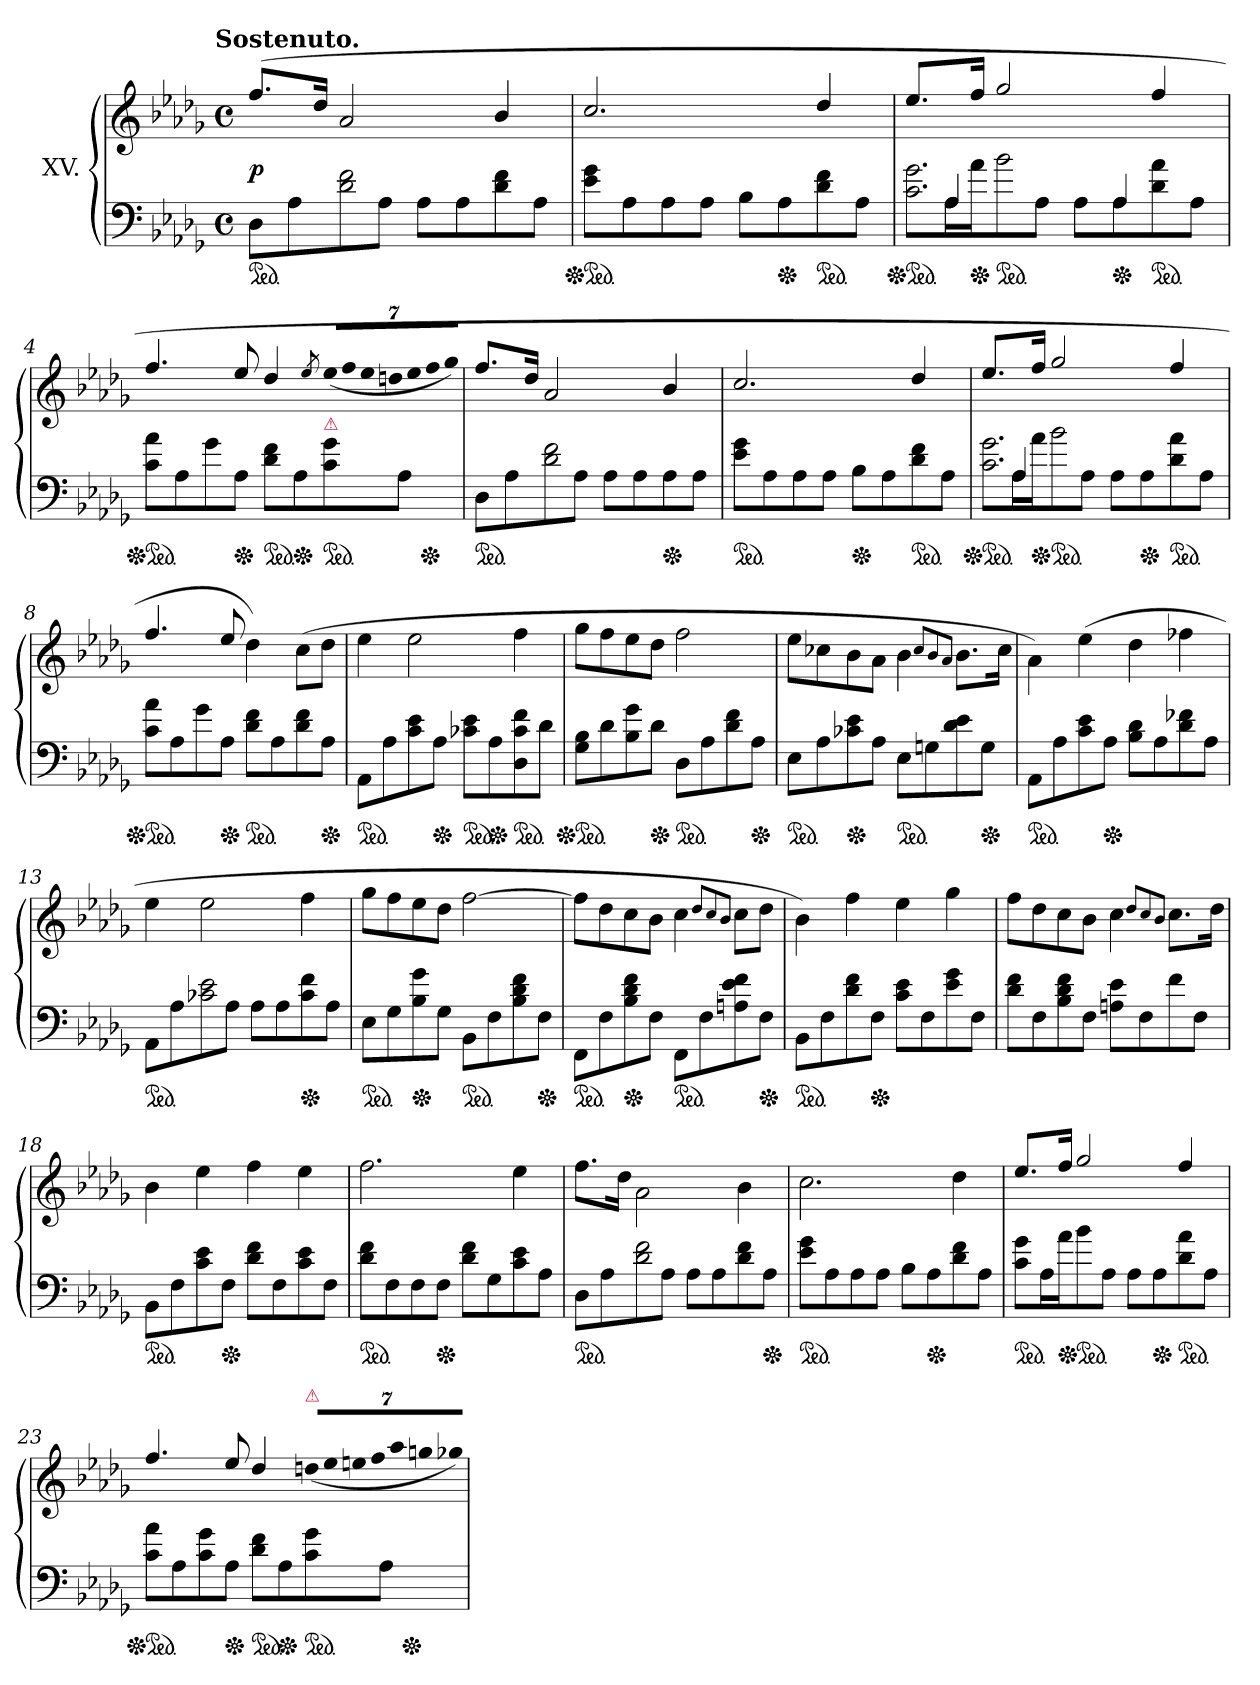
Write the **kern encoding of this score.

**kern	**kern	**dynam
*part1	*part1	*part1
*staff2	*staff1	*staff1/2
*I"XV.	*	*
*clefF4	*clefG2	*
*k[b-e-a-d-g-]	*k[b-e-a-d-g-]	*
*D-:	*D-:	*
!!LO:TX:omd:t=Sostenuto.
*M4/4	*M4/4	*
*met(c)	*met(c)	*
*MM80	*MM80	*
*ped	*	*
=1	=1	=1
8D-L	(>8.ff/L	p
8A-	.	.
.	16dd-Jk	.
!LO:N:vis=2	!	!
8d- 8f	2a-	.
8A-J	.	.
8A-L	.	.
8A-	.	.
8d- 8f	4b-/	.
8A-J	.	.
=2	=2	=2
!LO:N:vis=2	!	!
*Xped	*	*
*ped	*	*
8e-\ 8g-\	2.cc/	.
8A-	.	.
8A-	.	.
8A-J	.	.
8B-L	.	.
*Xped	*	*
8A-	.	.
*ped	*	*
8d-\ 8f\	4dd-/	.
8A-J	.	.
=3	=3	=3
*^	*	*
!	!LO:N:vis=2.	!	!
*Xped	*	*	*
*ped	*	*	*
8ryy	8c\ 8g-\	8.ee-/L	.
4A-	16A-\	.	.
*Xped	*	*	*
.	16a-\	16ff/Jk	.
!	!LO:N:vis=2	!	!
*ped	*	*	*
.	8b-\	2gg-/	.
4ryy	8A-\J	.	.
.	8A-\L	.	.
*Xped	*	*	*
4A-	8A-\	.	.
*ped	*	*	*
.	8d-\ 8a-\	4ff/	.
8ryy	8A-\J	.	.
=4	=4	=4	=4
!LO:N:vis=2	!	!	!
*v	*v	*	*
*Xped	*	*
*ped	*	*
8c\ 8a-\	4.ff/	.
8A-\	.	.
8g-\	.	.
*Xped	*	*
8A-\J	8ee-/	.
*ped	*	*
8d-\ 8f\L	4dd-/	.
*Xped	*	*
8A-\	.	.
.	8qee-/	.
!	!LO:TX:b:color=crimson:t=⚠	!
!	!LO:N:vis=8	!
*ped	*	*
8c\ 8g-\	(<28ee-/L	.
!	!LO:N:vis=8	!
.	28ff/	.
!	!LO:N:vis=8	!
.	28ee-/	.
!	!LO:N:vis=8	!
.	28ddn/	.
8A-\J	.	.
!	!LO:N:vis=8	!
.	28ee-/	.
!	!LO:N:vis=8	!
*Xped	*	*
.	28ff/	.
!	!LO:N:vis=8	!
.	28gg-/J)	.
=5	=5	=5
*ped	*	*
8D-L	8.ff/L	.
8A-	.	.
.	16dd-/Jk	.
!LO:N:vis=2	!	!
8d- 8f	2a-	.
8A-J	.	.
8A-L	.	.
8A-	.	.
*Xped	*	*
8A-	4b-/	.
8A-J	.	.
=6	=6	=6
!LO:N:vis=2	!	!
*ped	*	*
8e-\ 8g-\	2.cc/	.
8A-	.	.
8A-	.	.
8A-J	.	.
*Xped	*	*
8B-L	.	.
8A-	.	.
*ped	*	*
8d-\ 8f\	4dd-/	.
8A-J	.	.
=7	=7	=7
*^	*	*
!	!LO:N:vis=2.	!	!
*Xped	*	*	*
*ped	*	*	*
8ryy	8c\ 8g-\	8.ee-/L	.
4A-	16A-\	.	.
*Xped	*	*	*
.	16a-\	16ff/Jk	.
!	!LO:N:vis=2	!	!
*ped	*	*	*
.	8b-\	2gg-/	.
2ryy	8A-\J	.	.
.	8A-\L	.	.
*Xped	*	*	*
.	8A-\	.	.
*ped	*	*	*
.	8d-\ 8a-\	4ff/	.
8ryy	8A-\J	.	.
=8	=8	=8	=8
!LO:N:vis=2	!	!	!
*v	*v	*	*
*Xped	*	*
*ped	*	*
8c\ 8a-\	4.ff/	.
8A-	.	.
8g-\	.	.
*Xped	*	*
8A-J	8ee-/	.
*ped	*	*
8d- 8fL	4dd-)	.
8A-	.	.
8d- 8f	(>8ccL	.
*Xped	*	*
8A-J	8dd-J	.
=9	=9	=9
*ped	*	*
8AA-L	4ee-	.
8A-	.	.
8c 8e-	2ee-	.
*Xped	*	*
8A-J	.	.
*ped	*	*
8c-X 8e-L	.	.
*Xped	*	*
8A-	.	.
*ped	*	*
8D- 8c- 8f	4ff	.
8d-J	.	.
=10	=10	=10
*Xped	*	*
*ped	*	*
8G- 8B-L	8gg-L	.
8d-	8ff	.
8B- 8g-	8ee-	.
*Xped	*	*
8d-J	8dd-J	.
*ped	*	*
8D-L	2ff	.
8A-	.	.
8d- 8f	.	.
*Xped	*	*
8A-J	.	.
=11	=11	=11
*ped	*	*
8E-L	8ee-L	.
8A-	8cc-X	.
*Xped	*	*
8c-X 8e-	8b-	.
8A-J	8a-J	.
*ped	*	*
8E-L	4b-	.
8Gn	.	.
.	8qqcc-/L	.
.	8qqb-/	.
.	8qqa-/J	.
8d- 8e-	8.b-L	.
*Xped	*	*
8GJ	.	.
.	16cc-Jk	.
=12	=12	=12
*ped	*	*
8AA-L	4a-\)	.
8A-	.	.
8c 8e-	(4ee-	.
*Xped	*	*
8A-J	.	.
8B- 8d-L	4dd-	.
8A-	.	.
8d- 8f-X	4ff-X	.
8A-J	.	.
=13	=13	=13
*ped	*	*
8AA-L	4ee-	.
8A-	.	.
!LO:N:vis=2	!	!
8c-X 8e-	2ee-\	.
8A-J	.	.
8A-L	.	.
8A-	.	.
*Xped	*	*
8c- 8f	4ff	.
8A-J	.	.
=14	=14	=14
*ped	*	*
8E-L	8gg-L	.
8G-	8ff	.
*Xped	*	*
8B- 8g-	8ee-	.
8G-J	8dd-J	.
*ped	*	*
8BB-L	[2ff	.
8F	.	.
8B- 8d- 8f	.	.
*Xped	*	*
8FJ	.	.
=15	=15	=15
*ped	*	*
8FFL	8ffL]	.
8F	8dd-	.
*Xped	*	*
8B- 8d- 8f	8cc	.
8FJ	8b-J	.
*ped	*	*
8FFL	4cc	.
8F	.	.
.	8qqdd-/L	.
.	8qqcc/	.
.	8qqb-/J	.
8An 8e- 8f	8ccL	.
*Xped	*	*
8FJ	8dd-J	.
=16	=16	=16
*ped	*	*
8BB-L	4b-)	.
8F	.	.
8d- 8f	4ff	.
*Xped	*	*
8FJ	.	.
8c 8e-L	4ee-	.
8F	.	.
8e- 8g-	4gg-	.
8FJ	.	.
=17	=17	=17
8d- 8fL	8ffL	.
8F	8dd-	.
8B- 8d- 8f	8cc	.
8FJ	8b-J	.
8An 8e-L	4cc	.
8F	.	.
.	8qqdd-/L	.
.	8qqcc/	.
.	8qqb-/J	.
8f	8.ccL	.
8FJ	.	.
.	16dd-Jk	.
=18	=18	=18
*ped	*	*
8BB-L	4b-	.
8F	.	.
8c 8e-	4ee-	.
*Xped	*	*
8FJ	.	.
8d- 8fL	4ff	.
8F	.	.
8c 8e-	4ee-	.
8FJ	.	.
=19	=19	=19
!LO:N:vis=2	!	!
*ped	*	*
8d- 8f	2.ff\	.
8F	.	.
8F	.	.
*Xped	*	*
8FJ	.	.
8d- 8fL	.	.
8G-	.	.
8c 8e-	4ee-	.
8A-J	.	.
=20	=20	=20
*ped	*	*
8D-L	8.ffL	.
8A-	.	.
.	16dd-Jk	.
!LO:N:vis=2	!	!
8d- 8f	2a-\	.
8A-J	.	.
8A-L	.	.
8A-	.	.
8d- 8f	4b-	.
*Xped	*	*
8A-J	.	.
=21	=21	=21
!LO:N:vis=2	!	!
*ped	*	*
8e- 8g-	2.cc	.
8A-	.	.
8A-	.	.
8A-J	.	.
8B-L	.	.
*Xped	*	*
8A-	.	.
8d- 8f	4dd-	.
8A-J	.	.
=22	=22	=22
!LO:N:vis=2.	!	!
*ped	*	*
8c\ 8g-\	8.ee-/L	.
16A-\	.	.
*Xped	*	*
16a-\	16ff/Jk	.
!LO:N:vis=2	!	!
*ped	*	*
8b-\	2gg-/	.
8A-\J	.	.
8A-\L	.	.
*Xped	*	*
8A-\	.	.
*ped	*	*
8d-\ 8a-\	4ff/	.
8A-\J	.	.
=23	=23	=23
*Xped	*	*
*ped	*	*
8c\ 8a-\L	4.ff/	.
8A-	.	.
8c\ 8g-\	.	.
*Xped	*	*
8A-J	8ee-/	.
*ped	*	*
8d-\ 8f\L	4dd-/	.
*Xped	*	*
8A-	.	.
!	!LO:TX:a:color=crimson:t=⚠	!
!	!LO:N:vis=8	!
*ped	*	*
8c\ 8g-\	(28ddn/L	.
!	!LO:N:vis=8	!
.	28ee-/	.
!	!LO:N:vis=8	!
.	28een/	.
!	!LO:N:vis=8	!
.	28ff/	.
8A-J	.	.
!	!LO:N:vis=8	!
.	28aa-/	.
!	!LO:N:vis=8	!
*Xped	*	*
.	28ggn/	.
!	!LO:N:vis=8	!
.	28gg-X/J)	.
=	=	=
*-	*-	*-
